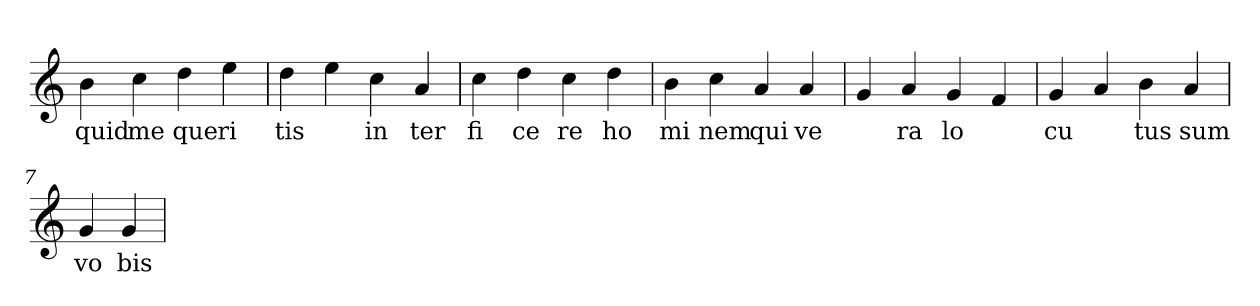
**kern	**text
*part1	*part1
*staff1	*staff1
*clefG2	*
=1	=1
4b	quid
4cc	me
4dd	que
4ee	ri
=2	=2
4dd	tis
4ee	.
4cc	in
4a	ter
=3	=3
4cc	fi
4dd	ce
4cc	re
4dd	ho
=4	=4
4b	mi
4cc	nem
4a	qui
4a	ve
=5	=5
4g	.
4a	ra
4g	lo
4f	.
=6	=6
4g	cu
4a	.
4b	tus
4a	sum
=7	=7
4g	vo
4g	bis
=	=
*-	*-
